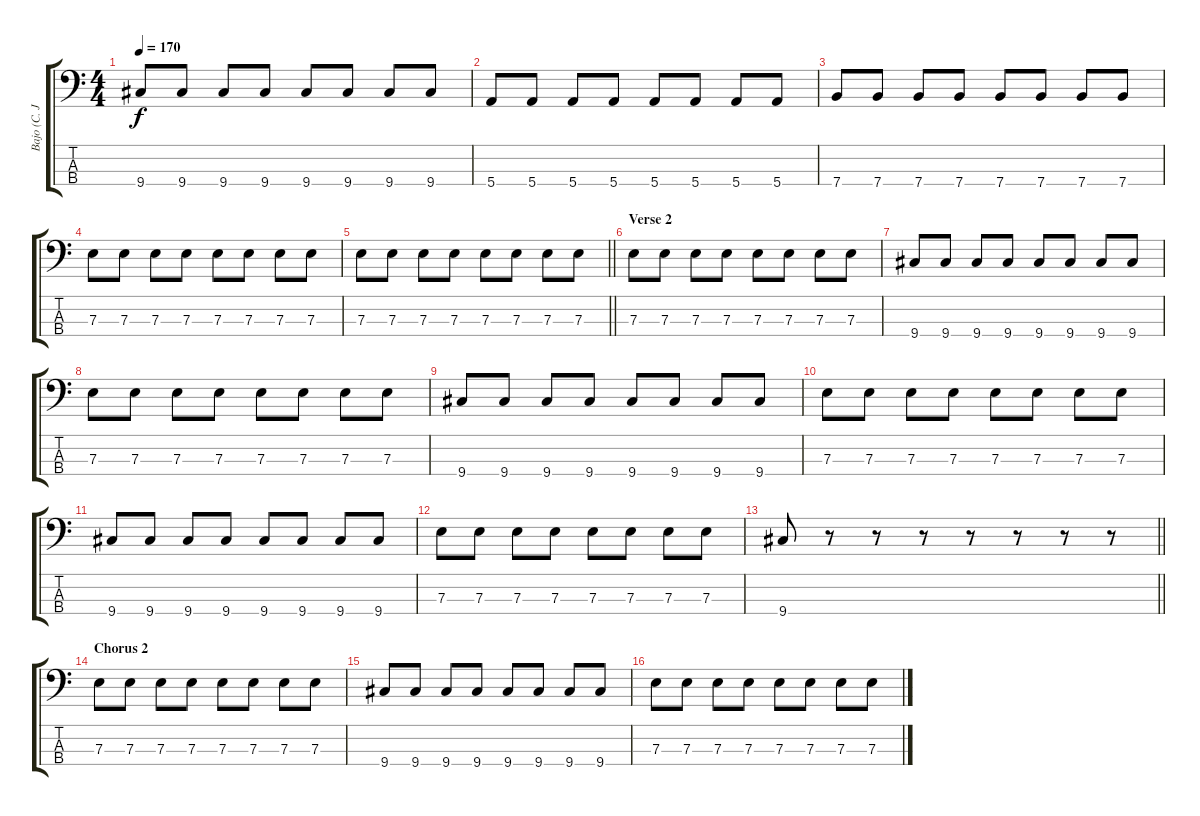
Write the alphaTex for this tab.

\track ("Bajo (C. Jay)" "Bajo (C. J") {instrument electricbassfinger}
\staff {score tabs}
\tuning (G2 D2 A1 E1) {hide}
\ts (4 4)
\tempo 170
\clef f4
\ks c
9.4.8{dy f} 9.4.8 9.4.8 9.4.8 9.4.8 9.4.8 9.4.8 9.4.8 |
5.4.8 5.4.8 5.4.8 5.4.8 5.4.8 5.4.8 5.4.8 5.4.8 |
7.4.8 7.4.8 7.4.8 7.4.8 7.4.8 7.4.8 7.4.8 7.4.8 |
7.3.8 7.3.8 7.3.8 7.3.8 7.3.8 7.3.8 7.3.8 7.3.8 |
\barLineRight lightlight
7.3.8 7.3.8 7.3.8 7.3.8 7.3.8 7.3.8 7.3.8 7.3.8 |
\section ("" "Verse 2")
7.3.8 7.3.8 7.3.8 7.3.8 7.3.8 7.3.8 7.3.8 7.3.8 |
9.4.8 9.4.8 9.4.8 9.4.8 9.4.8 9.4.8 9.4.8 9.4.8 |
7.3.8 7.3.8 7.3.8 7.3.8 7.3.8 7.3.8 7.3.8 7.3.8 |
9.4.8 9.4.8 9.4.8 9.4.8 9.4.8 9.4.8 9.4.8 9.4.8 |
7.3.8 7.3.8 7.3.8 7.3.8 7.3.8 7.3.8 7.3.8 7.3.8 |
9.4.8 9.4.8 9.4.8 9.4.8 9.4.8 9.4.8 9.4.8 9.4.8 |
7.3.8 7.3.8 7.3.8 7.3.8 7.3.8 7.3.8 7.3.8 7.3.8 |
\barLineRight lightlight
9.4.8 r.8 r.8 r.8 r.8 r.8 r.8 r.8 |
\section ("" "Chorus 2")
7.3.8 7.3.8 7.3.8 7.3.8 7.3.8 7.3.8 7.3.8 7.3.8 |
9.4.8 9.4.8 9.4.8 9.4.8 9.4.8 9.4.8 9.4.8 9.4.8 |
7.3.8 7.3.8 7.3.8 7.3.8 7.3.8 7.3.8 7.3.8 7.3.8
